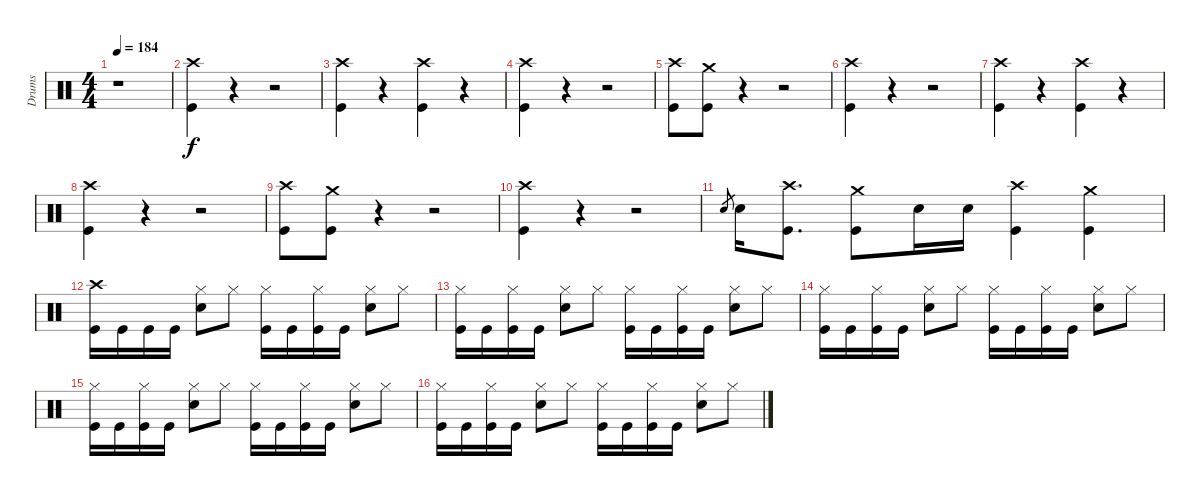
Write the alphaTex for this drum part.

\track ("Drums" "Drums") {instrument percussion}
\staff {score}
\articulation defaults
\ts (4 4)
\tempo 184
\clef neutral
\ks c
r.1{dy f} |
("Crash high (hit)" "Kick (hit)").4 r.4 r.2 |
("Crash high (hit)" "Kick (hit)").4 r.4 ("Crash high (hit)" "Kick (hit)").4 r.4 |
("Crash high (hit)" "Kick (hit)").4 r.4 r.2 |
("Crash high (hit)" "Kick (hit)").8 ("Crash medium (hit)" "Kick (hit)").8 r.4 r.2 |
("Crash high (hit)" "Kick (hit)").4 r.4 r.2 |
("Crash high (hit)" "Kick (hit)").4 r.4 ("Crash high (hit)" "Kick (hit)").4 r.4 |
("Crash high (hit)" "Kick (hit)").4 r.4 r.2 |
("Crash high (hit)" "Kick (hit)").8 ("Crash medium (hit)" "Kick (hit)").8 r.4 r.2 |
("Crash high (hit)" "Kick (hit)").4 r.4 r.2 |
"Snare (hit) 2".8{gr} "Snare (hit) 2".16 ("Crash high (hit)" "Kick (hit)").8{d} ("Crash medium (hit)" "Kick (hit)").8 "Snare (hit) 2".16 "Snare (hit) 2".16 ("Crash high (hit)" "Kick (hit)").4 ("Crash medium (hit)" "Kick (hit)").4 |
("Crash high (hit)" "Kick (hit)").16 "Kick (hit)".16 "Kick (hit)".16 "Kick (hit)".16 ("Hi-Hat (closed)" "Snare (hit) 2").8 "Hi-Hat (closed)".8 ("Hi-Hat (closed)" "Kick (hit)").16 "Kick (hit)".16 ("Hi-Hat (closed)" "Kick (hit)").16 "Kick (hit)".16 ("Hi-Hat (closed)" "Snare (hit) 2").8 "Hi-Hat (closed)".8 |
("Hi-Hat (closed)" "Kick (hit)").16 "Kick (hit)".16 ("Hi-Hat (closed)" "Kick (hit)").16 "Kick (hit)".16 ("Hi-Hat (closed)" "Snare (hit) 2").8 "Hi-Hat (closed)".8 ("Hi-Hat (closed)" "Kick (hit)").16 "Kick (hit)".16 ("Hi-Hat (closed)" "Kick (hit)").16 "Kick (hit)".16 ("Hi-Hat (closed)" "Snare (hit) 2").8 "Hi-Hat (closed)".8 |
("Hi-Hat (closed)" "Kick (hit)").16 "Kick (hit)".16 ("Hi-Hat (closed)" "Kick (hit)").16 "Kick (hit)".16 ("Hi-Hat (closed)" "Snare (hit) 2").8 "Hi-Hat (closed)".8 ("Hi-Hat (closed)" "Kick (hit)").16 "Kick (hit)".16 ("Hi-Hat (closed)" "Kick (hit)").16 "Kick (hit)".16 ("Hi-Hat (closed)" "Snare (hit) 2").8 "Hi-Hat (closed)".8 |
("Hi-Hat (closed)" "Kick (hit)").16 "Kick (hit)".16 ("Hi-Hat (closed)" "Kick (hit)").16 "Kick (hit)".16 ("Hi-Hat (closed)" "Snare (hit) 2").8 "Hi-Hat (closed)".8 ("Hi-Hat (closed)" "Kick (hit)").16 "Kick (hit)".16 ("Hi-Hat (closed)" "Kick (hit)").16 "Kick (hit)".16 ("Hi-Hat (closed)" "Snare (hit) 2").8 "Hi-Hat (closed)".8 |
("Hi-Hat (closed)" "Kick (hit)").16 "Kick (hit)".16 ("Hi-Hat (closed)" "Kick (hit)").16 "Kick (hit)".16 ("Hi-Hat (closed)" "Snare (hit) 2").8 "Hi-Hat (closed)".8 ("Hi-Hat (closed)" "Kick (hit)").16 "Kick (hit)".16 ("Hi-Hat (closed)" "Kick (hit)").16 "Kick (hit)".16 ("Hi-Hat (closed)" "Snare (hit) 2").8 "Hi-Hat (closed)".8
